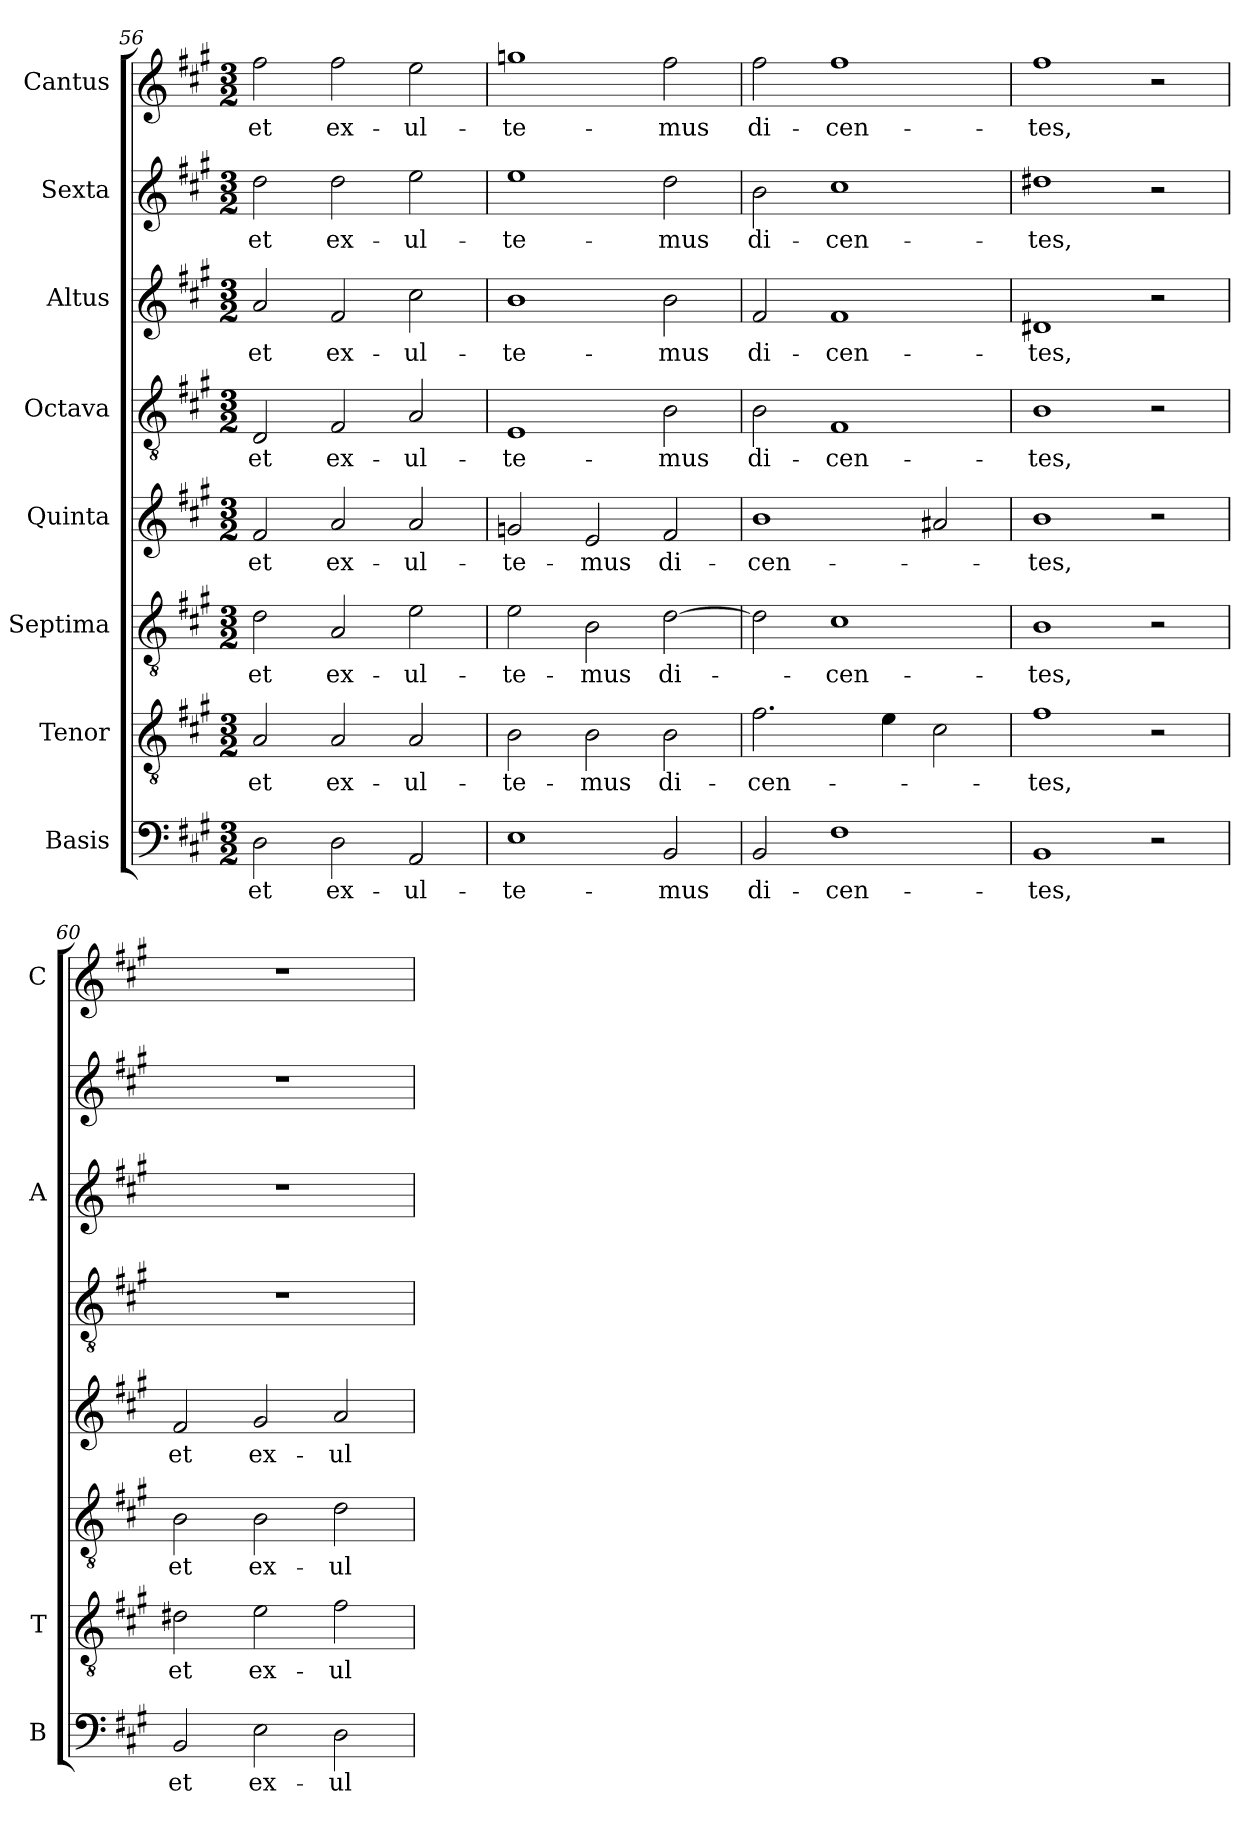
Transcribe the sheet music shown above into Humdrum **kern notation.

**kern	**text	**kern	**text	**kern	**text	**kern	**text	**kern	**text	**kern	**text	**kern	**text	**kern	**text
*part8	*part8	*part7	*part7	*part6	*part6	*part5	*part5	*part4	*part4	*part3	*part3	*part2	*part2	*part1	*part1
*staff8	*staff8	*staff7	*staff7	*staff6	*staff6	*staff5	*staff5	*staff4	*staff4	*staff3	*staff3	*staff2	*staff2	*staff1	*staff1
*I"Basis	*	*I"Tenor	*	*I"Septima	*	*I"Quinta	*	*I"Octava	*	*I"Altus	*	*I"Sexta	*	*I"Cantus	*
*I'B	*	*I'T	*	*	*	*	*	*	*	*I'A	*	*	*	*I'C	*
*clefF4	*	*clefGv2	*	*clefGv2	*	*clefG2	*	*clefGv2	*	*clefG2	*	*clefG2	*	*clefG2	*
*k[f#c#g#]	*	*k[f#c#g#]	*	*k[f#c#g#]	*	*k[f#c#g#]	*	*k[f#c#g#]	*	*k[f#c#g#]	*	*k[f#c#g#]	*	*k[f#c#g#]	*
*A:	*	*A:	*	*A:	*	*A:	*	*A:	*	*A:	*	*A:	*	*A:	*
*M3/2	*	*M3/2	*	*M3/2	*	*M3/2	*	*M3/2	*	*M3/2	*	*M3/2	*	*M3/2	*
=56	=56	=56	=56	=56	=56	=56	=56	=56	=56	=56	=56	=56	=56	=56	=56
!	!LO:LY:b	!	!LO:LY:b	!	!LO:LY:b	!	!LO:LY:b	!	!LO:LY:b	!	!LO:LY:b	!	!LO:LY:b	!	!LO:LY:b
2D\	et	2A/	et	2d\	et	2f#/	et	2D/	et	2a/	et	2dd\	et	2ff#\	et
!	!LO:LY:b	!	!LO:LY:b	!	!LO:LY:b	!	!LO:LY:b	!	!LO:LY:b	!	!LO:LY:b	!	!LO:LY:b	!	!LO:LY:b
2D\	ex-	2A/	ex-	2A/	ex-	2a/	ex-	2F#/	ex-	2f#/	ex-	2dd\	ex-	2ff#\	ex-
!	!LO:LY:b	!	!LO:LY:b	!	!LO:LY:b	!	!LO:LY:b	!	!LO:LY:b	!	!LO:LY:b	!	!LO:LY:b	!	!LO:LY:b
2AA/	-ul-	2A/	-ul-	2e\	-ul-	2a/	-ul-	2A/	-ul-	2cc#\	-ul-	2ee\	-ul-	2ee\	-ul-
=57	=57	=57	=57	=57	=57	=57	=57	=57	=57	=57	=57	=57	=57	=57	=57
!	!LO:LY:b	!	!LO:LY:b	!	!LO:LY:b	!	!LO:LY:b	!	!LO:LY:b	!	!LO:LY:b	!	!LO:LY:b	!	!LO:LY:b
1E	-te-	2B\	-te-	2e\	-te-	2gn/	-te-	1E	-te-	1b	-te-	1ee	-te-	1ggn	-te-
!	!	!	!LO:LY:b	!	!LO:LY:b	!	!LO:LY:b	!	!	!	!	!	!	!	!
.	.	2B\	-mus	2B\	-mus	2e/	-mus	.	.	.	.	.	.	.	.
!	!LO:LY:b	!	!LO:LY:b	!	!LO:LY:b	!	!LO:LY:b	!	!LO:LY:b	!	!LO:LY:b	!	!LO:LY:b	!	!LO:LY:b
2BB/	-mus	2B\	di-	[2d\	di-	2f#/	di-	2B\	-mus	2b\	-mus	2dd\	-mus	2ff#\	-mus
=58	=58	=58	=58	=58	=58	=58	=58	=58	=58	=58	=58	=58	=58	=58	=58
!	!LO:LY:b	!	!LO:LY:b	!	!	!	!LO:LY:b	!	!LO:LY:b	!	!LO:LY:b	!	!LO:LY:b	!	!LO:LY:b
2BB/	di-	2.f#\	-cen-	2d\]	.	1b	-cen-	2B\	di-	2f#/	di-	2b\	di-	2ff#\	di-
!	!LO:LY:b	!	!	!	!LO:LY:b	!	!	!	!LO:LY:b	!	!LO:LY:b	!	!LO:LY:b	!	!LO:LY:b
1F#	-cen-	.	.	1c#	-cen-	.	.	1F#	-cen-	1f#	-cen-	1cc#	-cen-	1ff#	-cen-
.	.	4e\	.	.	.	.	.	.	.	.	.	.	.	.	.
.	.	2c#\	.	.	.	2a#X/	.	.	.	.	.	.	.	.	.
!!LO:PB:g=z
=59	=59	=59	=59	=59	=59	=59	=59	=59	=59	=59	=59	=59	=59	=59	=59
!	!LO:LY:b	!	!LO:LY:b	!	!LO:LY:b	!	!LO:LY:b	!	!LO:LY:b	!	!LO:LY:b	!	!LO:LY:b	!	!LO:LY:b
1BB	-tes,	1f#	-tes,	1B	-tes,	1b	-tes,	1B	-tes,	1d#X	-tes,	1dd#X	-tes,	1ff#	-tes,
2r	.	2r	.	2r	.	2r	.	2r	.	2r	.	2r	.	2r	.
=60	=60	=60	=60	=60	=60	=60	=60	=60	=60	=60	=60	=60	=60	=60	=60
!	!LO:LY:b	!	!LO:LY:b	!	!LO:LY:b	!	!LO:LY:b	!	!	!	!	!	!	!	!
2BB/	et	2d#X\	et	2B\	et	2f#/	et	1.r	.	1.r	.	1.r	.	1.r	.
!	!LO:LY:b	!	!LO:LY:b	!	!LO:LY:b	!	!LO:LY:b	!	!	!	!	!	!	!	!
2E\	ex-	2e\	ex-	2B\	ex-	2g#/	ex-	.	.	.	.	.	.	.	.
!	!LO:LY:b	!	!LO:LY:b	!	!LO:LY:b	!	!LO:LY:b	!	!	!	!	!	!	!	!
2D\	-ul-	2f#\	-ul-	2d\	-ul-	2a/	-ul-	.	.	.	.	.	.	.	.
=	=	=	=	=	=	=	=	=	=	=	=	=	=	=	=
*-	*-	*-	*-	*-	*-	*-	*-	*-	*-	*-	*-	*-	*-	*-	*-
